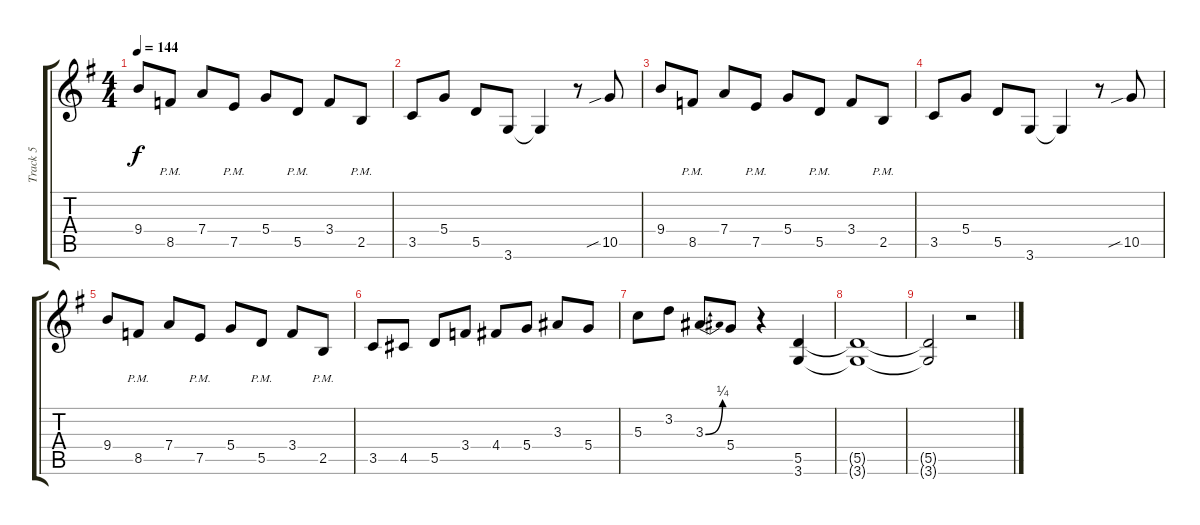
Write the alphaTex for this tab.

\track ("Track 5" "Track 5") {instrument distortionguitar}
\staff {score tabs}
\tuning (E4 B3 G3 D3 A2 E2) {hide}
\ts (4 4)
\tempo 144
\clef g2
\ks g
9.4.8{dy f} 8.5{pm}.8 7.4.8 7.5{pm}.8 5.4.8 5.5{pm}.8 3.4.8 2.5{pm}.8 |
3.5.8 5.4.8 5.5.8 3.6.8 3.6{t}.4 r.8 10.5{sib}.8 |
9.4.8 8.5{pm}.8 7.4.8 7.5{pm}.8 5.4.8 5.5{pm}.8 3.4.8 2.5{pm}.8 |
3.5.8 5.4.8 5.5.8 3.6.8 3.6{t}.4 r.8 10.5{sib}.8 |
9.4.8 8.5{pm}.8 7.4.8 7.5{pm}.8 5.4.8 5.5{pm}.8 3.4.8 2.5{pm}.8 |
3.5.8 4.5.8 5.5.8 3.4.8 4.4.8 5.4.8 3.3.8 5.4.8 |
5.3.8 3.2.8 3.3{be (bend 0 0 60 1)}.8 5.4.8 r.4 (5.5 3.6).4 |
(5.5{t} 3.6{t}).1 |
(5.5{t} 3.6{t}).2 r.2
